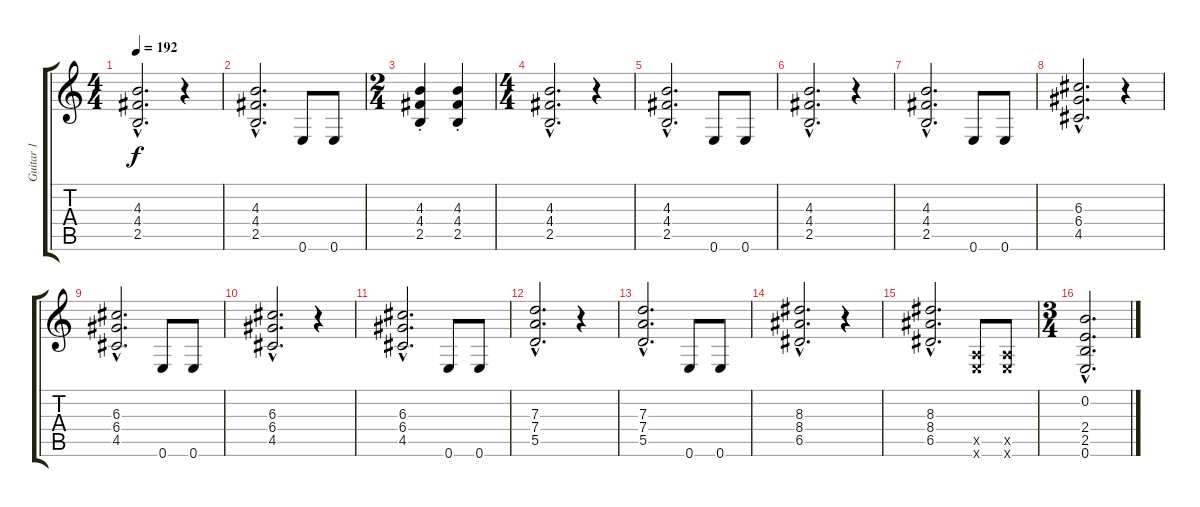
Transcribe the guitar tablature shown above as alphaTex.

\track ("Guitar 1" "Guitar 1") {instrument distortionguitar}
\staff {score tabs}
\tuning (E4 B3 G3 D3 A2 E2) {hide}
\ts (4 4)
\tempo 192
\clef g2
\ks c
(4.3{hac} 4.4{hac} 2.5{hac}).2{d dy f} r.4 |
(4.3{hac} 4.4{hac} 2.5{hac}).2{d} 0.6.8 0.6.8 |
\ts (2 4)
(4.3{st} 4.4{st} 2.5{st}).4 (4.3{st} 4.4{st} 2.5{st}).4 |
\ts (4 4)
(4.3{hac} 4.4{hac} 2.5{hac}).2{d} r.4 |
(4.3{hac} 4.4{hac} 2.5{hac}).2{d} 0.6.8 0.6.8 |
(4.3{hac} 4.4{hac} 2.5{hac}).2{d} r.4 |
(4.3{hac} 4.4{hac} 2.5{hac}).2{d} 0.6.8 0.6.8 |
(6.3{hac} 6.4{hac} 4.5{hac}).2{d} r.4 |
(6.3{hac} 6.4{hac} 4.5{hac}).2{d} 0.6.8 0.6.8 |
(6.3{hac} 6.4{hac} 4.5{hac}).2{d} r.4 |
(6.3{hac} 6.4{hac} 4.5{hac}).2{d} 0.6.8 0.6.8 |
(7.3{hac} 7.4{hac} 5.5{hac}).2{d} r.4 |
(7.3{hac} 7.4{hac} 5.5{hac}).2{d} 0.6.8 0.6.8 |
(8.3{hac} 8.4{hac} 6.5{hac}).2{d} r.4 |
(8.3{hac} 8.4{hac} 6.5{hac}).2{d} (0.5{x} 0.6{x}).8 (0.5{x} 0.6{x}).8 |
\ts (3 4)
(0.2{hac} 2.4{hac} 2.5{hac} 0.6{hac}).2{d}
